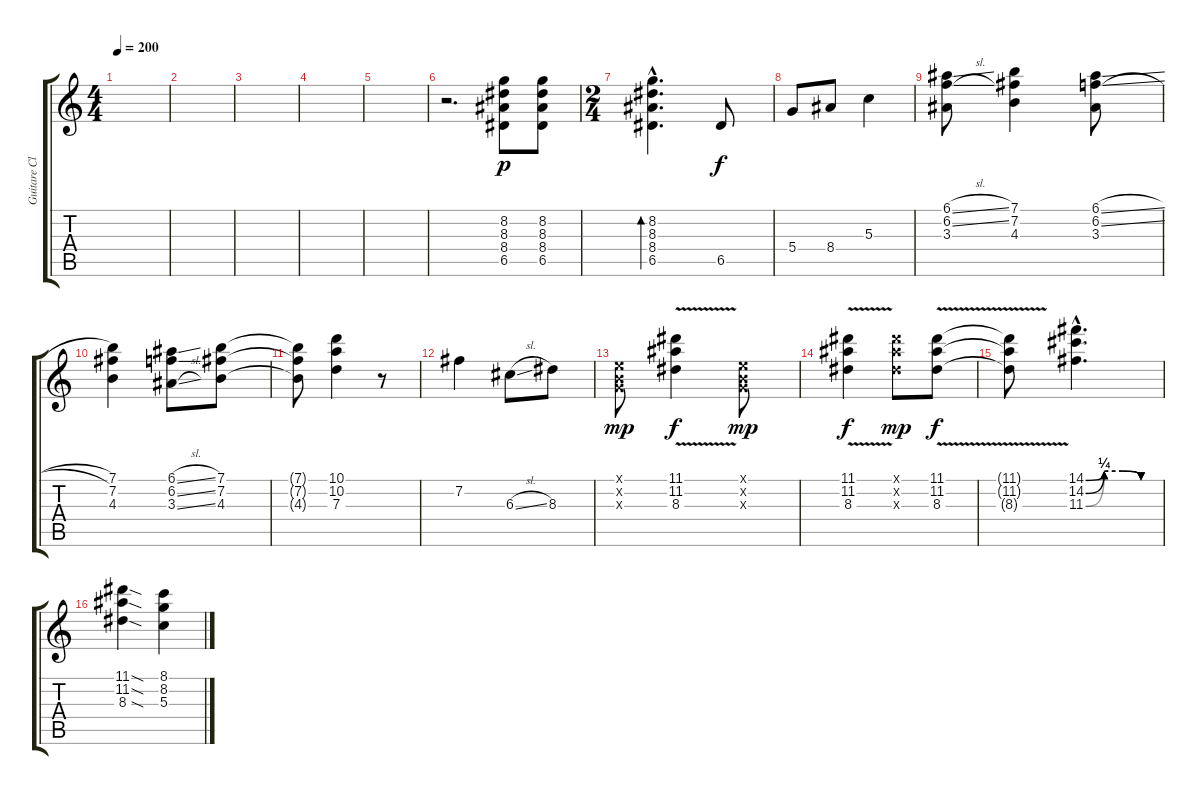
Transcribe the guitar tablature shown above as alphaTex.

\track ("Guitare Clean" "Guitare Cl") {instrument electricguitarclean}
\staff {score tabs}
\tuning (E4 B3 G3 D3 A2 E2) {hide}
\ts (4 4)
\tempo 200
\clef g2
\ks c
|
|
|
|
|
r.2{d} (8.2 8.3 8.4 6.5).8{dy p} (8.2 8.3 8.4 6.5).8 |
\ts (2 4)
(8.2{hac} 8.3{hac} 8.4{hac} 6.5{hac}).4{d bd 120} 6.5.8{dy f} |
5.4.8 8.4.8 5.3.4 |
(6.1{sl} 6.2{sl} 3.3).8 (7.1 7.2 4.3).4 (6.1{sl} 6.2{sl} 3.3).8 |
(7.1 7.2 4.3).4 (6.1{sl} 6.2{sl} 3.3{sl}).8 (7.1 7.2 4.3).8 |
(7.1{t} 7.2{t} 4.3{t}).8 (10.1 10.2 7.3).4 r.8 |
7.2.4 6.3{sl}.8 8.3.8 |
(0.1{x} 0.2{x} 0.3{x}).8{dy mp} (11.1{v} 11.2 8.3).4{dy f} (0.1{x} 0.2{x} 0.3{x}).8{dy mp} |
(11.1{v} 11.2 8.3).4{dy f} (11.1{x} 11.2{x} 8.3{x}).8{dy mp} (11.1{v} 11.2 8.3).8{dy f} |
(11.1{t} 11.2{t} 8.3{t}).8 (14.1{be (custom 0 0 15 1 30 1 45 0 60 0) hac} 14.2{be (custom 0 0 15 1 30 1 45 0 60 0) hac} 11.3{be (custom 0 0 15 1 30 1 45 0 60 0) hac}).4{d} |
(11.1{sod} 11.2{sod} 8.3{sod}).4 (8.1 8.2 5.3).4
